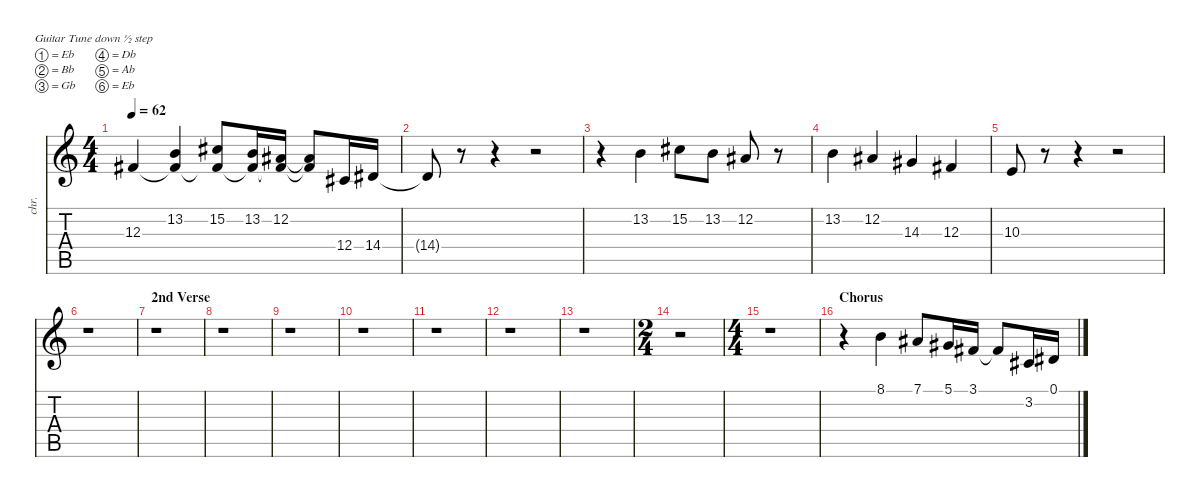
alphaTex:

\defaultSystemsLayout 4
\hideDynamics
\bracketExtendMode nobrackets
\otherSystemsTrackNameOrientation horizontal
\track ("Choir Aahs" "chr.") {instrument choiraahs}
\staff {score tabs}
\tuning (Eb4 Bb3 Gb3 Db3 Ab2 Eb2)
\ts (4 4)
\tempo 62
\clef g2
\ks c
12.3{t acc #}.4{dy mf} (13.2 12.3{t acc #}).4 (15.2{acc #} 12.3{t acc #}).8 (13.2 12.3{t acc #}).16 (12.2{acc #} 12.3{t acc #}).16 (12.2{t acc #} 12.3{t acc #}).8{dy f} 12.4{acc #}.16{dy mf} 14.4{acc #}.16 |
14.4{t acc #}.8{dy f} r.8 r.4 r.2 |
r.4 13.2.4{dy mf} 15.2{acc #}.8 13.2.8 12.2{acc #}.8 r.8 |
13.2.4 12.2{acc #}.4 14.3{acc #}.4 12.3{acc #}.4 |
10.3.8 r.8 r.4 r.2 |
r.1 |
\section ("" "2nd Verse")
r.1 |
r.1 |
r.1 |
r.1 |
r.1 |
r.1 |
r.1 |
\ts (2 4)
r.2 |
\ts (4 4)
r.1 |
\section ("" "Chorus")
r.4 8.1.4 7.1{acc #}.8 5.1{acc #}.16 3.1{acc #}.16 3.1{t acc #}.8{dy f} 3.2{acc #}.16{dy mf} 0.1{acc #}.16
